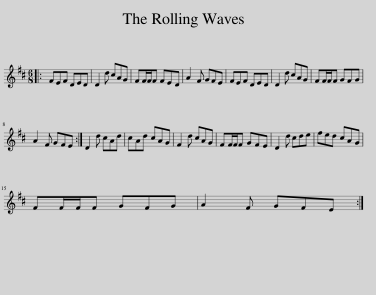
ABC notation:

X:1
L:1/8
M:6/8
I:linebreak $
K:D
V:1 treble
V:1
|: FEF DED | D2 d cAG | FF/F/F FED | A2 F GFE | FEF DED | %5
 D2 d cAG | FF/F/F GFG |$ A2 F GFE :| D2 d cAd | cAd cAG | %10
 F2 d cAG | FF/F/F GFE | D2 d cde | fed cAG |$ FF/F/F GFG | %15
 A2 F GFE :| %16
